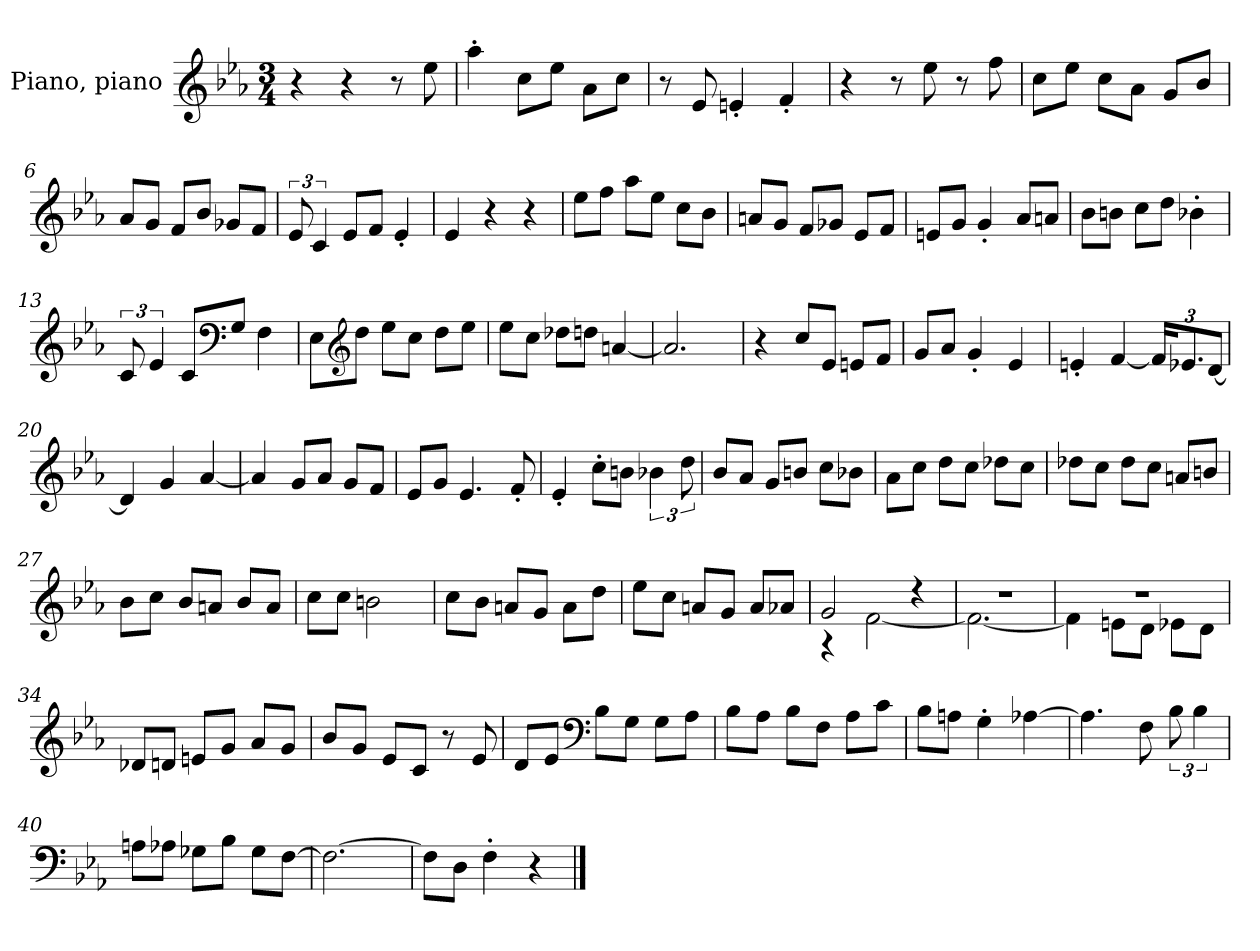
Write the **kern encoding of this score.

**kern
*part1
*staff1
*I"Piano, piano
*clefG2
*k[b-e-a-]
*M3/4
*MM117
=1
4r
4r
8r
8ee-\
=2
4aa-'\
8cc\L
8ee-\J
8a-\L
8cc\J
=3
8r
8e-/
4en'/
4f'/
=4
4r
8r
8ee-\
8r
8ff\
=5
8cc\L
8ee-\J
8cc\L
8a-\J
8g/L
8b-/J
=6
8a-/L
8g/J
8f/L
8b-/J
8g-X/L
8f/J
=7
12e-/
6c/
8e-/L
8f/J
4e-'/
!!LO:LB:g=z
=8
4e-/
4r
4r
=9
8ee-\L
8ff\J
8aa-\L
8ee-\J
8cc\L
8b-\J
=10
8an/L
8g/J
8f/L
8g-X/J
8e-/L
8f/J
=11
8en/L
8g/J
4g'/
8a-/L
8an/J
=12
8b-\L
8bn\J
8cc\L
8dd\J
4b-X'\
=13
12c/
6e-/
8c/L
*clefF4
8G/J
4F\
!!LO:LB:g=z
=14
8E-\L
*clefG2
8dd\J
8ee-\L
8cc\J
8dd\L
8ee-\J
=15
8ee-\L
8cc\J
8dd-X\L
8ddn\J
[4an/
=16
2.a/]
=17
4r
8cc/L
8e-/J
8en/L
8f/J
=18
8g/L
8a-/J
4g'/
4e-/
=19
4en'/
[4f/
*Xbrackettup
24f/KL]
12.e-X/
[12d/J
=20
4d/]
4g/
[4a-/
!!LO:LB:g=z
=21
4a-/]
8g/L
8a-/J
8g/L
8f/J
=22
8e-/L
8g/J
4.e-/
8f'/
=23
4e-'/
8cc'\L
8bn\J
*brackettup
6b-X\
12dd\
=24
8b-/L
8a-/J
8g/L
8bn/J
8cc\L
8b-X\J
=25
8a-\L
8cc\J
8dd\L
8cc\J
8dd-X\L
8cc\J
=26
8dd-X\L
8cc\J
8dd-\L
8cc\J
8an/L
8bn/J
!!LO:LB:g=z
=27
8b-\L
8cc\J
8b-/L
8an/J
8b-/L
8a/J
=28
8cc\L
8cc\J
2bn\
=29
8cc\L
8b-\J
8an/L
8g/J
8a\L
8dd\J
=30
8ee-\L
8cc\J
8an/L
8g/J
8a/L
8a-X/J
=31
*^
2g/	4r
.	[2f\
4r	.
=32	=32
2.r	2.f\_
=33	=33
2.r	4f\]
.	8en\L
.	8d\J
.	8e-X\L
.	8d\J
*v	*v
!!LO:LB:g=z
=34
8d-X/L
8dn/J
8en/L
8g/J
8a-/L
8g/J
=35
8b-/L
8g/J
8e-/L
8c/J
8r
8e-/
=36
8d/L
8e-/J
*clefF4
8B-\L
8G\J
8G\L
8A-\J
=37
8B-\L
8A-\J
8B-\L
8F\J
8A-\L
8c\J
=38
8B-\L
8An\J
4G'\
[4A-X\
=39
4.A-\]
8F\
12B-\
6B-\
!!LO:LB:g=z
=40
8An\L
8A-X\J
8G-X\L
8B-\J
8G-\L
[8F\J
=41
2.F\_
=42
8F\L]
8D\J
4F'\
4r
==
*-
